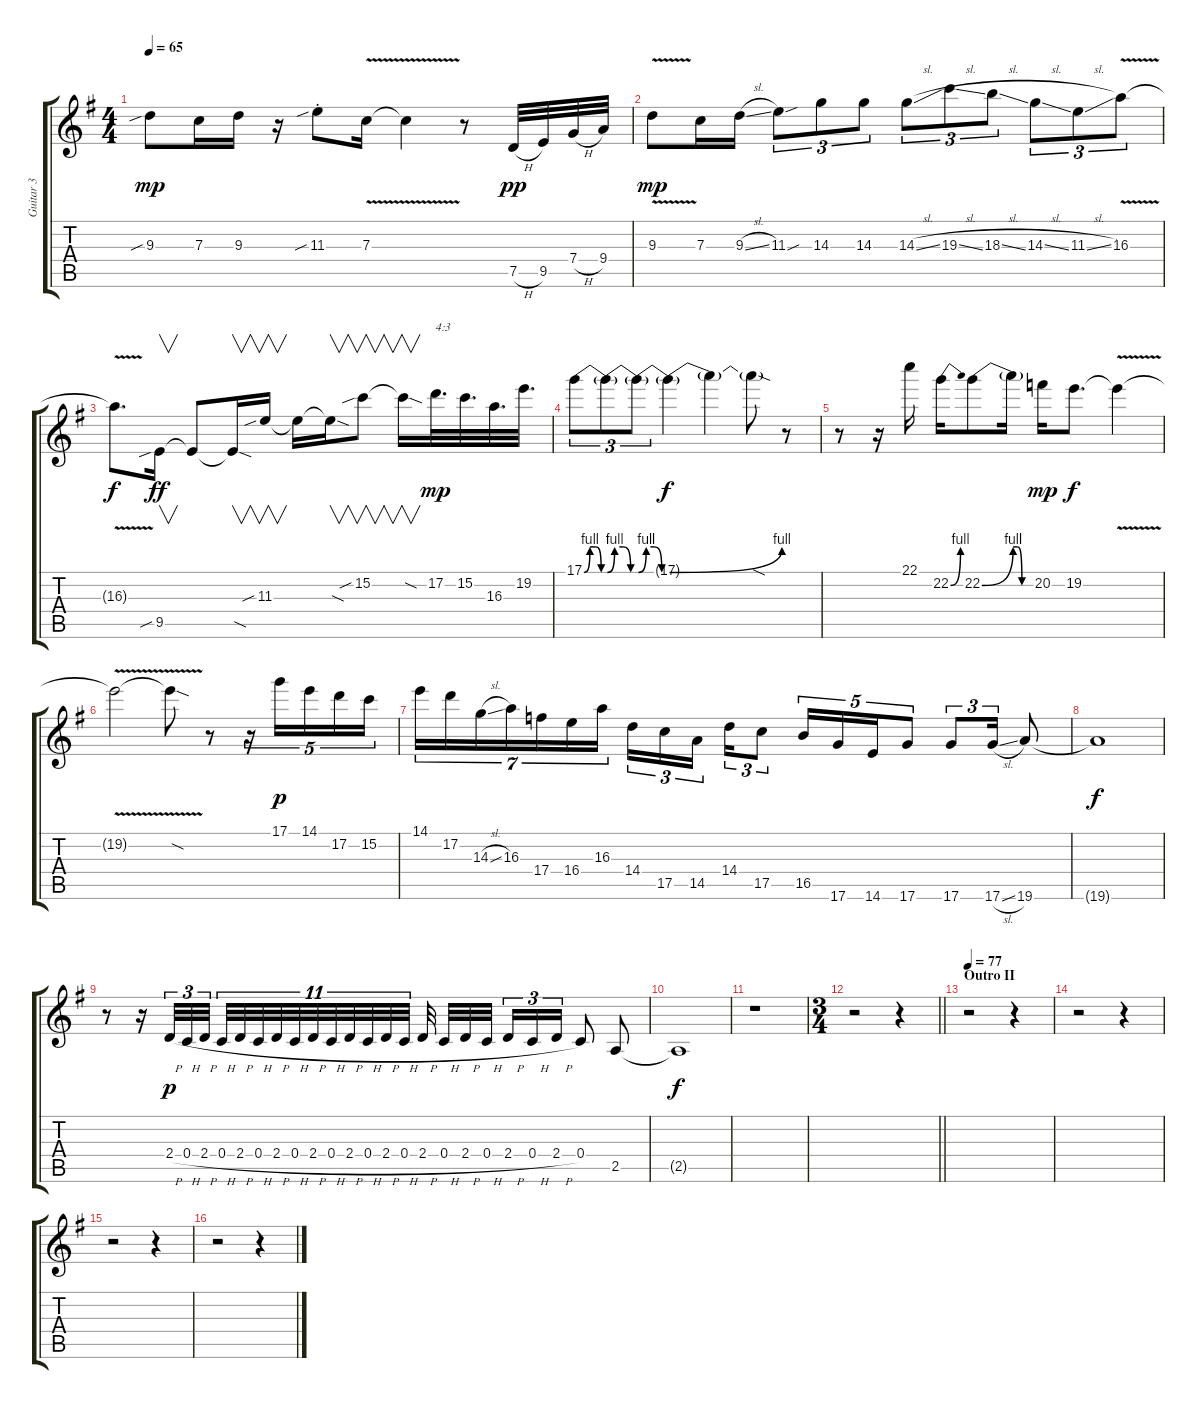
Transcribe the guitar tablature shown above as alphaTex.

\track ("Guitar 3" "Guitar 3") {instrument distortionguitar}
\staff {score tabs}
\tuning (D4 A3 F3 C3 G2 D2) {hide}
\ts (4 4)
\tempo 65
\clef g2
\ks eminor
9.3{sib}.8{dy mp} 7.3.16 9.3.16 r.16 11.3{sib st}.8 7.3{v}.16 7.3{t}.4 r.8 7.5{h}.32{dy pp} 9.5.32 7.4{h}.32 9.4.32 |
9.3{v}.8{dy mp} 7.3.16 9.3{sl}.16 11.3{sou}.8{tu (3 2)} 14.3.8{tu (3 2)} 14.3.8{tu (3 2)} 14.3{sl}.8{tu (3 2)} 19.3{sl}.8{tu (3 2)} 18.3{sl}.8{tu (3 2)} 14.3{sl}.8{tu (3 2)} 11.3{sl}.8{tu (3 2)} 16.3{v}.8{tu (3 2)} |
16.3{t}.8{d dy f} 9.5{sib}.16{v dy ff} 9.5{t}.8 9.5{sod t}.16{v} 11.3{sib}.16{v} 11.3{t}.16 11.3{sod t}.16{v} 15.2{sib}.8{v} 15.2{sod t}.16{v} 17.2.32{d txt "4:3" dy mp} 15.2.32{d} 16.3.32{d} 19.2.32{d} |
17.1{be (custom 0 0 15 4 30 4 44 0 60 0)}.8{tu (3 2)} 17.1{be (custom 0 0 14 4 30 4 45 0 60 0) t}.8{tu (3 2)} 17.1{be (custom 0 0 15 4 30 4 45 0 60 0) t}.8{tu (3 2)} 17.1{be (bend 0 0 60 4) t}.4{dy f} 17.1{t}.4 17.1{sod t}.8 r.8 |
r.8 r.16 22.1.16 22.2{be (bend 0 0 60 4)}.16 22.2{be (bend 0 0 60 4)}.8 22.2{be (custom 0 4 15 4 30 0 60 0) t}.16 20.2.16{dy mp} 19.2.8{d dy f} 19.2{v t}.4 |
19.2{t}.2 19.2{v sod t}.8 r.8 r.16{tu (5 4)} 17.1.16{tu (5 4) dy p} 14.1.16{tu (5 4)} 17.2.16{tu (5 4)} 15.2.16{tu (5 4)} |
14.1.16{tu (7 4)} 17.2.16{tu (7 4)} 14.3{sl}.16{tu (7 4)} 16.3.16{tu (7 4)} 17.4.16{tu (7 4)} 16.4.16{tu (7 4)} 16.3.16{tu (7 4)} 14.4.16{tu (3 2)} 17.5.16{tu (3 2)} 14.5.16{tu (3 2) beam splitsecondary} 14.4.16{tu (3 2)} 17.5.8{tu (3 2)} 16.5.16{tu (5 4)} 17.6.16{tu (5 4)} 14.6.16{tu (5 4)} 17.6.8{tu (5 4)} 17.6.8{tu (3 2)} 17.6{sl}.16{tu (3 2)} 19.6.8 |
19.6{t}.1{dy f} |
r.8{volume 0} r.16{volume 5} 2.4{h}.32{tu (3 2) dy p} 0.4{h}.32{tu (3 2)} 2.4{h}.32{tu (3 2)} 0.4{h}.32{tu (11 8)} 2.4{h}.32{tu (11 8)} 0.4{h}.32{tu (11 8)} 2.4{h}.32{tu (11 8)} 0.4{h}.32{tu (11 8)} 2.4{h}.32{tu (11 8)} 0.4{h}.32{tu (11 8) volume 1} 2.4{h}.32{tu (11 8)} 0.4{h}.32{tu (11 8)} 2.4{h}.32{tu (11 8)} 0.4{h}.32{tu (11 8)} 2.4{h}.32 0.4{h}.32 2.4{h}.32 0.4{h}.32{beam splitsecondary} 2.4{h}.16{tu (3 2)} 0.4{h}.16{tu (3 2)} 2.4{h}.16{tu (3 2)} 0.4.8 2.5.8 |
2.5{t}.1{dy f} |
r.1 |
\ts (3 4)
\barLineRight lightlight
r.2 r.4 |
\section ("" "Outro II")
\tempo 77
r.2 r.4 |
r.2 r.4 |
r.2 r.4 |
r.2 r.4
